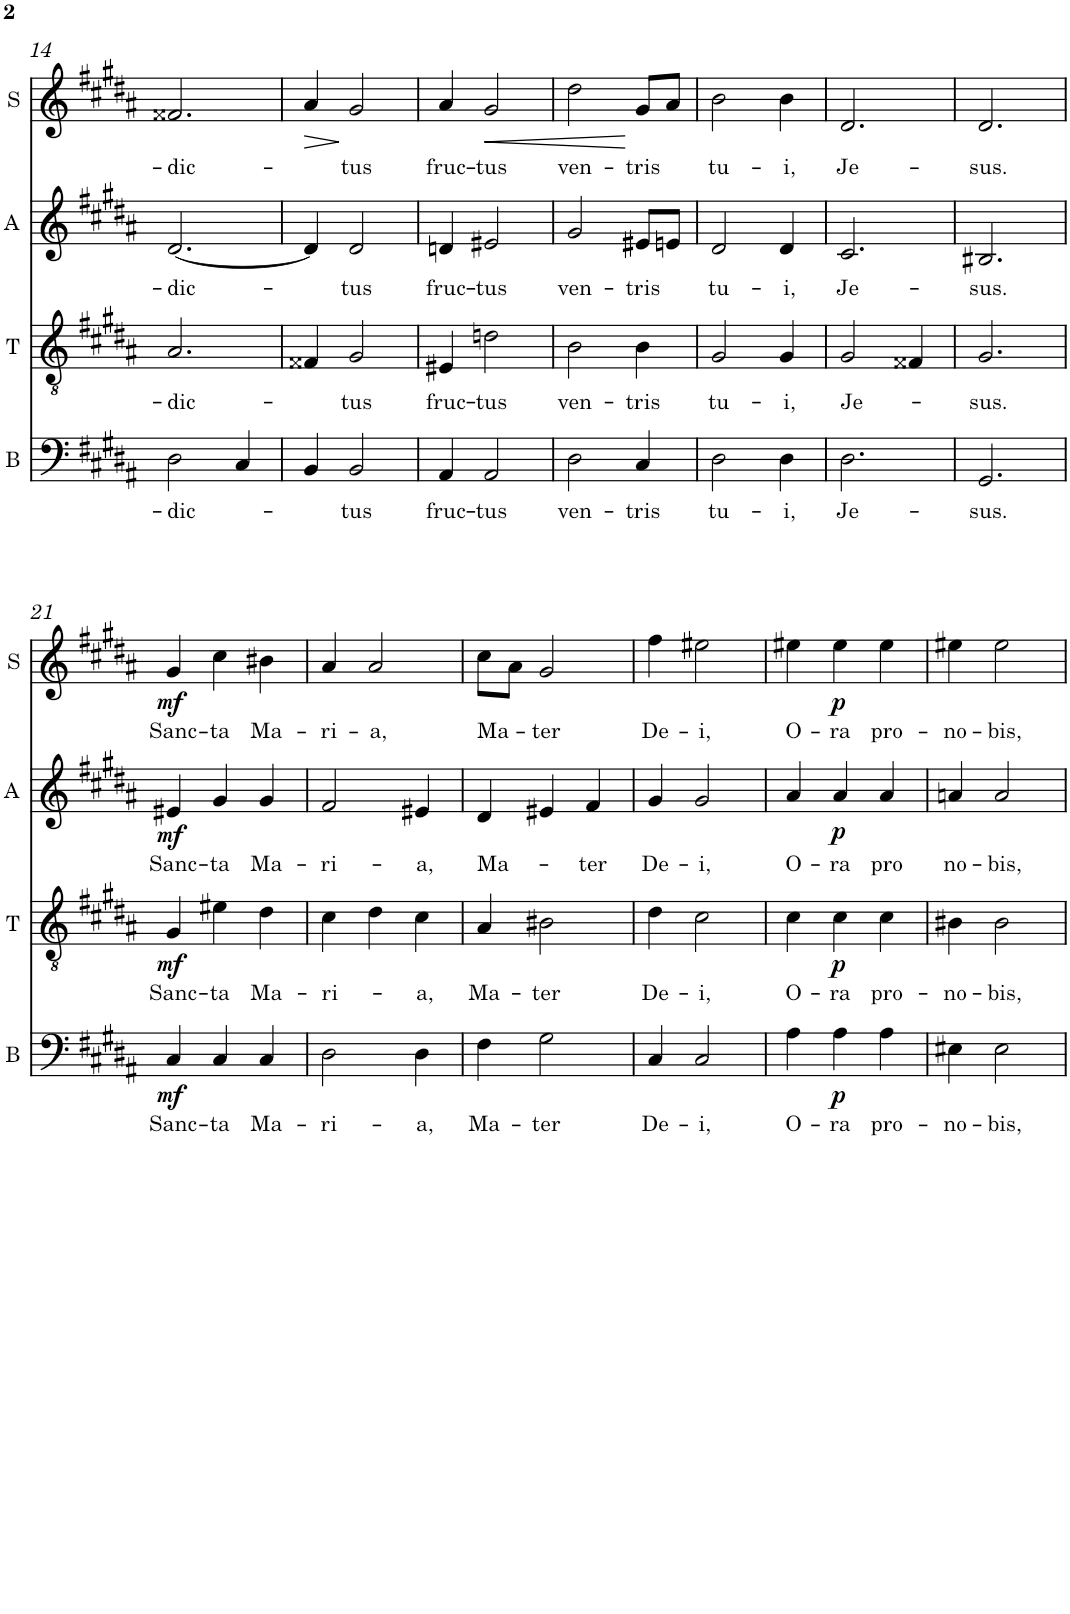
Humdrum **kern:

**kern	**text	**dynam	**kern	**text	**dynam	**kern	**text	**dynam	**kern	**text	**dynam
*part4	*part4	*part4	*part3	*part3	*part3	*part2	*part2	*part2	*part1	*part1	*part1
*staff4	*staff4	*staff4	*staff3	*staff3	*staff3	*staff2	*staff2	*staff2	*staff1	*staff1	*staff1
*I"Bas	*	*	*I"Tenor	*	*	*I"Alt	*	*	*I"Sopraan	*	*
*I'B	*	*	*I'T	*	*	*I'A	*	*	*I'S	*	*
!!LO:PB:g=z
*clefF4	*	*	*clefGv2	*	*	*clefG2	*	*	*clefG2	*	*
*k[f#c#g#d#a#]	*	*	*k[f#c#g#d#a#]	*	*	*k[f#c#g#d#a#]	*	*	*k[f#c#g#d#a#]	*	*
*M3/4	*	*	*M3/4	*	*	*M3/4	*	*	*M3/4	*	*
=14	=14	=14	=14	=14	=14	=14	=14	=14	=14	=14	=14
!	!LO:LY:b	!	!	!LO:LY:b	!	!	!LO:LY:b	!	!	!LO:LY:b	!
2D#\	dic-	.	2.A#/	dic-	.	[2.d#/	dic-	.	2.f##X/	dic-	.
4C#/	.	.	.	.	.	.	.	.	.	.	.
=15	=15	=15	=15	=15	=15	=15	=15	=15	=15	=15	=15
!	!	!	!	!	!	!	!	!	!	!	!LO:HP:b
4BB/	.	.	4F##X/	.	.	4d#/]	.	.	4a#/	.	>
!	!LO:LY:b	!	!	!LO:LY:b	!	!	!LO:LY:b	!	!	!LO:LY:b	!
2BB/	tus	.	2G#/	tus	.	2d#/	tus	.	2g#/	tus	]
=16	=16	=16	=16	=16	=16	=16	=16	=16	=16	=16	=16
!	!LO:LY:b	!	!	!LO:LY:b	!	!	!LO:LY:b	!	!	!LO:LY:b	!
4AA#/	fruc-	.	4E#X/	fruc-	.	4dn/	fruc-	.	4a#/	fruc-	.
!	!LO:LY:b	!	!	!LO:LY:b	!	!	!LO:LY:b	!	!	!LO:LY:b	!LO:HP:b
2AA#/	tus	.	2dn\	tus	.	2e#X/	tus	.	2g#/	tus	<
=17	=17	=17	=17	=17	=17	=17	=17	=17	=17	=17	=17
!	!LO:LY:b	!	!	!LO:LY:b	!	!	!LO:LY:b	!	!	!LO:LY:b	!
2D#\	ven-	.	2B\	ven-	.	2g#/	ven-	.	2dd#\	ven-	.
!	!LO:LY:b	!	!	!LO:LY:b	!	!	!LO:LY:b	!	!	!LO:LY:b	!
4C#/	tris	.	4B\	tris	.	8e#X/L	tris	.	8g#/L	tris	[
.	.	.	.	.	.	8en/J	.	.	8a#/J	.	.
=18	=18	=18	=18	=18	=18	=18	=18	=18	=18	=18	=18
!	!LO:LY:b	!	!	!LO:LY:b	!	!	!LO:LY:b	!	!	!LO:LY:b	!
2D#\	tu-	.	2G#/	tu-	.	2d#/	tu-	.	2b\	tu-	.
!	!LO:LY:b	!	!	!LO:LY:b	!	!	!LO:LY:b	!	!	!LO:LY:b	!
4D#\	i,	.	4G#/	i,	.	4d#/	i,	.	4b\	i,	.
=19	=19	=19	=19	=19	=19	=19	=19	=19	=19	=19	=19
!	!LO:LY:b	!	!	!LO:LY:b	!	!	!LO:LY:b	!	!	!LO:LY:b	!
2.D#\	Je-	.	2G#/	Je-	.	2.c#/	Je-	.	2.d#/	Je-	.
.	.	.	4F##X/	.	.	.	.	.	.	.	.
=20	=20	=20	=20	=20	=20	=20	=20	=20	=20	=20	=20
!	!LO:LY:b	!	!	!LO:LY:b	!	!	!LO:LY:b	!	!	!LO:LY:b	!
2.GG#/	sus.	.	2.G#/	sus.	.	2.B#X/	sus.	.	2.d#/	sus.	.
!!LO:LB:g=z
=21	=21	=21	=21	=21	=21	=21	=21	=21	=21	=21	=21
!	!LO:LY:b	!LO:DY:b	!	!LO:LY:b	!LO:DY:b	!	!LO:LY:b	!LO:DY:b	!	!LO:LY:b	!LO:DY:b
4C#/	Sanc-	mf	4G#/	Sanc-	mf	4e#X/	Sanc-	mf	4g#/	Sanc-	mf
!	!LO:LY:b	!	!	!LO:LY:b	!	!	!LO:LY:b	!	!	!LO:LY:b	!
4C#/	ta	.	4e#X\	ta	.	4g#/	ta	.	4cc#\	ta	.
!	!LO:LY:b	!	!	!LO:LY:b	!	!	!LO:LY:b	!	!	!LO:LY:b	!
4C#/	Ma-	.	4d#\	Ma-	.	4g#/	Ma-	.	4b#X\	Ma-	.
=22	=22	=22	=22	=22	=22	=22	=22	=22	=22	=22	=22
!	!LO:LY:b	!	!	!LO:LY:b	!	!	!LO:LY:b	!	!	!LO:LY:b	!
2D#\	ri-	.	4c#\	ri-	.	2f#/	ri-	.	4a#/	ri-	.
!	!	!	!	!	!	!	!	!	!	!LO:LY:b	!
.	.	.	4d#\	.	.	.	.	.	2a#/	a,	.
!	!LO:LY:b	!	!	!LO:LY:b	!	!	!LO:LY:b	!	!	!	!
4D#\	a,	.	4c#\	a,	.	4e#X/	a,	.	.	.	.
=23	=23	=23	=23	=23	=23	=23	=23	=23	=23	=23	=23
!	!LO:LY:b	!	!	!LO:LY:b	!	!	!LO:LY:b	!	!	!LO:LY:b	!
4F#\	Ma-	.	4A#/	Ma-	.	4d#/	Ma-	.	8cc#\L	Ma-	.
.	.	.	.	.	.	.	.	.	8a#\J	.	.
!	!LO:LY:b	!	!	!LO:LY:b	!	!	!	!	!	!LO:LY:b	!
2G#\	ter	.	2B#X\	ter	.	4e#X/	.	.	2g#/	ter	.
!	!	!	!	!	!	!	!LO:LY:b	!	!	!	!
.	.	.	.	.	.	4f#/	ter	.	.	.	.
=24	=24	=24	=24	=24	=24	=24	=24	=24	=24	=24	=24
!	!LO:LY:b	!	!	!LO:LY:b	!	!	!LO:LY:b	!	!	!LO:LY:b	!
4C#/	De-	.	4d#\	De-	.	4g#/	De-	.	4ff#\	De-	.
!	!LO:LY:b	!	!	!LO:LY:b	!	!	!LO:LY:b	!	!	!LO:LY:b	!
2C#/	i,	.	2c#\	i,	.	2g#/	i,	.	2ee#X\	i,	.
=25	=25	=25	=25	=25	=25	=25	=25	=25	=25	=25	=25
!	!LO:LY:b	!	!	!LO:LY:b	!	!	!LO:LY:b	!	!	!LO:LY:b	!
4A#\	O-	.	4c#\	O-	.	4a#/	O-	.	4ee#X\	O-	.
!	!LO:LY:b	!LO:DY:b	!	!LO:LY:b	!LO:DY:b	!	!LO:LY:b	!LO:DY:b	!	!LO:LY:b	!LO:DY:b
4A#\	ra	p	4c#\	ra	p	4a#/	ra	p	4ee#\	ra	p
!	!LO:LY:b	!	!	!LO:LY:b	!	!	!LO:LY:b	!	!	!LO:LY:b	!
4A#\	pro-	.	4c#\	pro-	.	4a#/	pro	.	4ee#\	pro-	.
=26	=26	=26	=26	=26	=26	=26	=26	=26	=26	=26	=26
!	!LO:LY:b	!	!	!LO:LY:b	!	!	!LO:LY:b	!	!	!LO:LY:b	!
4E#X\	no-	.	4B#X\	no-	.	4an/	no-	.	4ee#X\	no-	.
!	!LO:LY:b	!	!	!LO:LY:b	!	!	!LO:LY:b	!	!	!LO:LY:b	!
2E#\	bis,	.	2B#\	bis,	.	2a/	bis,	.	2ee#\	bis,	.
=	=	=	=	=	=	=	=	=	=	=	=
*-	*-	*-	*-	*-	*-	*-	*-	*-	*-	*-	*-
